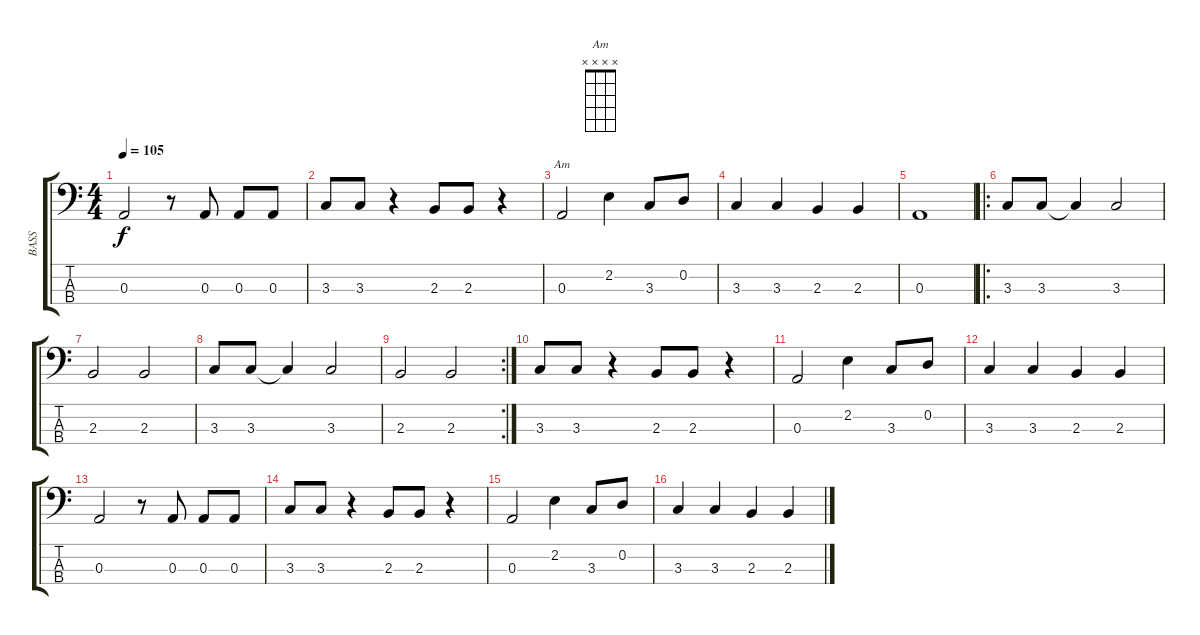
\track ("BASS" "BASS") {instrument electricbassfinger}
\staff {score tabs}
\tuning (G2 D2 A1 E1) {hide}
\chord ("Am" x x x x)
\ts (4 4)
\tempo 105
\clef f4
\ks c
0.3.2{dy f} r.8 0.3.8 0.3.8 0.3.8 |
3.3.8 3.3.8 r.4 2.3.8 2.3.8 r.4 |
0.3.2{ch "Am"} 2.2.4 3.3.8 0.2.8 |
3.3.4 3.3.4 2.3.4 2.3.4 |
0.3.1 |
\ro
3.3.8 3.3.8 3.3{t}.4 3.3.2 |
2.3.2 2.3.2 |
3.3.8 3.3.8 3.3{t}.4 3.3.2 |
\rc 2
2.3.2 2.3.2 |
3.3.8 3.3.8 r.4 2.3.8 2.3.8 r.4 |
0.3.2 2.2.4 3.3.8 0.2.8 |
3.3.4 3.3.4 2.3.4 2.3.4 |
0.3.2 r.8 0.3.8 0.3.8 0.3.8 |
3.3.8 3.3.8 r.4 2.3.8 2.3.8 r.4 |
0.3.2 2.2.4 3.3.8 0.2.8 |
3.3.4 3.3.4 2.3.4 2.3.4
